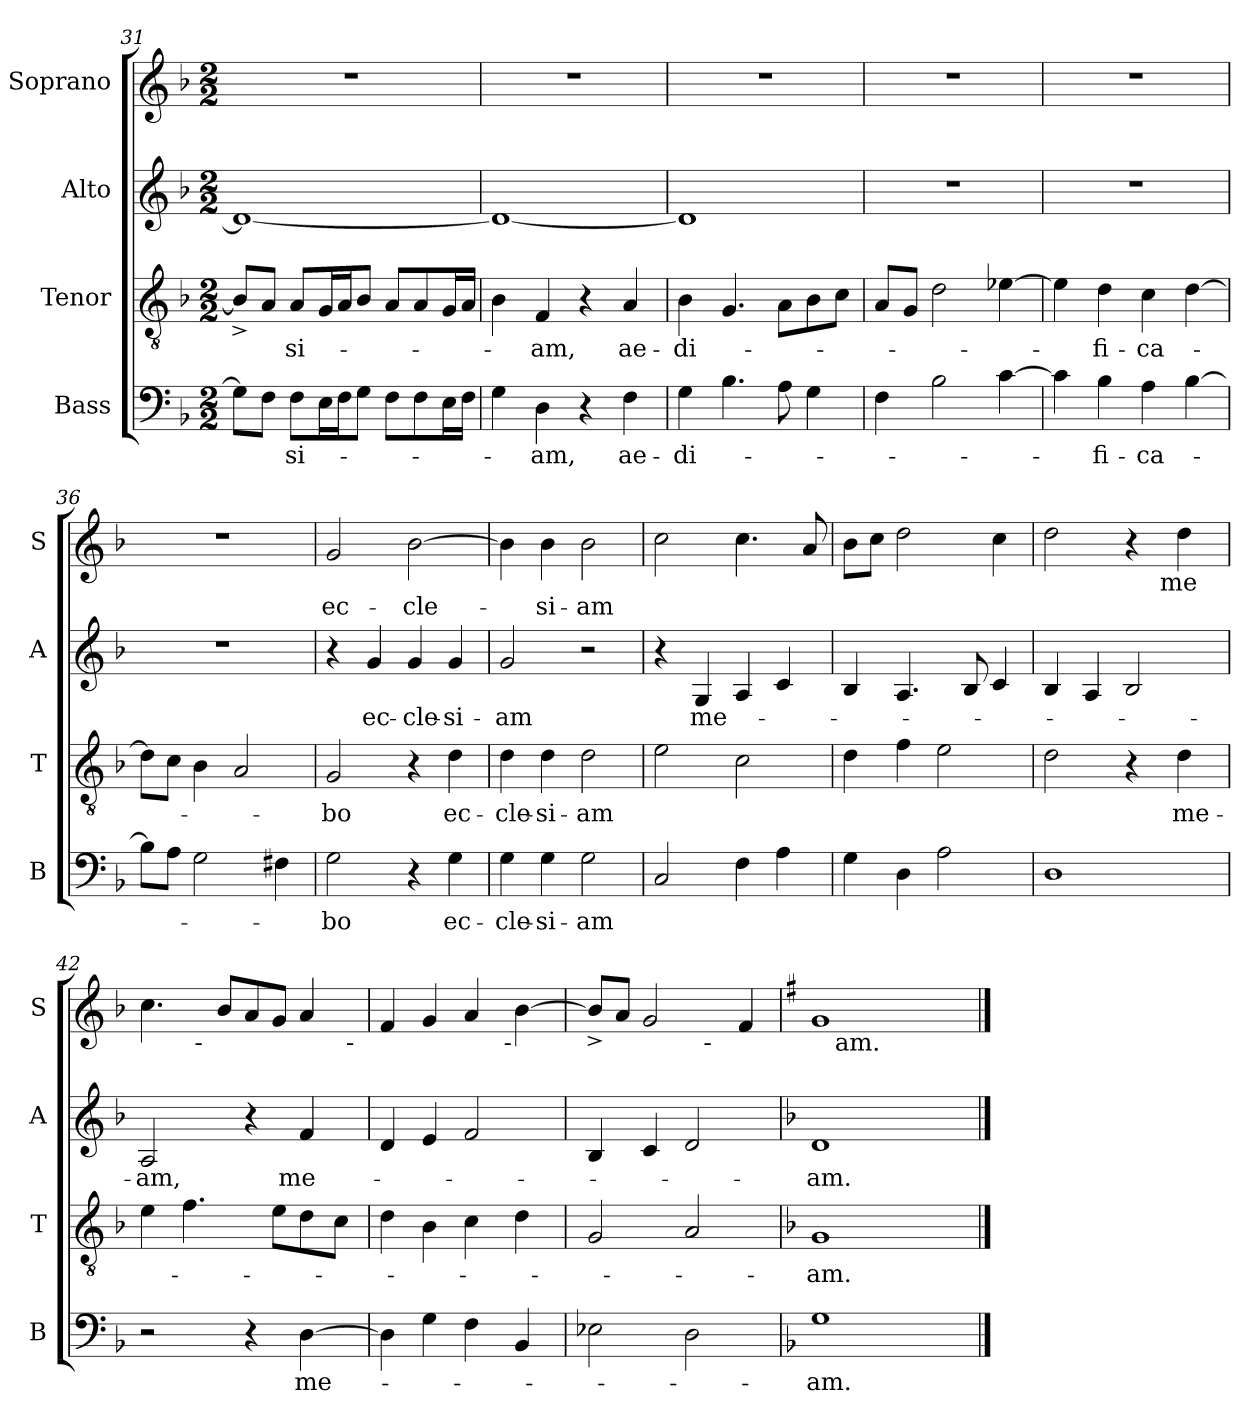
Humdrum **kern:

**kern	**text	**kern	**text	**kern	**text	**kern	**text
*part4	*part4	*part3	*part3	*part2	*part2	*part1	*part1
*staff4	*staff4	*staff3	*staff3	*staff2	*staff2	*staff1	*staff1
*I"Bass	*	*I"Tenor	*	*I"Alto	*	*I"Soprano	*
*I'B	*	*I'T	*	*I'A	*	*I'S	*
*clefF4	*	*clefGv2	*	*clefG2	*	*clefG2	*
*k[b-]	*	*k[b-]	*	*k[b-]	*	*k[b-]	*
*F:	*	*F:	*	*F:	*	*F:	*
*M2/2	*	*M2/2	*	*M2/2	*	*M2/2	*
=31	=31	=31	=31	=31	=31	=31	=31
8G\L]	.	8B-^</L]	.	1d_	.	1r	.
8F\J	.	8A/J	.	.	.	.	.
!	!LO:LY:b	!	!LO:LY:b	!	!	!	!
8F\L	-si-	8A/L	-si-	.	.	.	.
16E\L	.	16G/L	.	.	.	.	.
16F\J	.	16A/J	.	.	.	.	.
8G\J	.	8B-/J	.	.	.	.	.
8F\L	.	8A/L	.	.	.	.	.
8F\	.	8A/	.	.	.	.	.
16E\L	.	16G/L	.	.	.	.	.
16F\JJ	.	16A/JJ	.	.	.	.	.
!!LO:LB:g=z
=32	=32	=32	=32	=32	=32	=32	=32
4G\	.	4B-\	.	1d_	.	1r	.
!	!LO:LY:b	!	!LO:LY:b	!	!	!	!
4D\	-am,	4F/	-am,	.	.	.	.
4r	.	4r	.	.	.	.	.
!	!LO:LY:b	!	!LO:LY:b	!	!	!	!
4F\	ae-	4A/	ae-	.	.	.	.
=33	=33	=33	=33	=33	=33	=33	=33
!	!LO:LY:b	!	!LO:LY:b	!	!	!	!
4G\	-di-	4B-\	-di-	1d]	.	1r	.
4.B-\	.	4.G/	.	.	.	.	.
8A\	.	8A\L	.	.	.	.	.
4G\	.	8B-\	.	.	.	.	.
.	.	8c\J	.	.	.	.	.
=34	=34	=34	=34	=34	=34	=34	=34
4F\	.	8A/L	.	1r	.	1r	.
.	.	8G/J	.	.	.	.	.
2B-\	.	2d\	.	.	.	.	.
[>4c\	.	[>4e-X\	.	.	.	.	.
=35	=35	=35	=35	=35	=35	=35	=35
4c\]	.	4e-\]	.	1r	.	1r	.
!	!LO:LY:b	!	!LO:LY:b	!	!	!	!
4B-\	-fi-	4d\	-fi-	.	.	.	.
!	!LO:LY:b	!	!LO:LY:b	!	!	!	!
4A\	-ca-	4c\	-ca-	.	.	.	.
[>4B-\	.	[>4d\	.	.	.	.	.
=36	=36	=36	=36	=36	=36	=36	=36
8B-\L]	.	8d\L]	.	1r	.	1r	.
8A\J	.	8c\J	.	.	.	.	.
2G\	.	4B-\	.	.	.	.	.
.	.	2A/	.	.	.	.	.
4F#\	.	.	.	.	.	.	.
=37	=37	=37	=37	=37	=37	=37	=37
!	!LO:LY:b	!	!LO:LY:b	!	!	!	!LO:LY:b
2G\	-bo	2G/	-bo	4r	.	2g/	ec-
!	!	!	!	!	!LO:LY:b	!	!
.	.	.	.	4g/	ec-	.	.
!	!	!	!	!	!LO:LY:b	!	!LO:LY:b
4r	.	4r	.	4g/	-cle-	[>2b-\	-cle-
!	!LO:LY:b	!	!LO:LY:b	!	!LO:LY:b	!	!
4G\	ec-	4d\	ec-	4g/	-si-	.	.
=38	=38	=38	=38	=38	=38	=38	=38
!	!LO:LY:b	!	!LO:LY:b	!	!LO:LY:b	!	!
4G\	-cle-	4d\	-cle-	2g/	-am	4b-\]	.
!	!LO:LY:b:rj	!	!LO:LY:b:rj	!	!	!	!LO:LY:b
4G\	-si-	4d\	-si-	.	.	4b-\	-si-
!	!LO:LY:b	!	!LO:LY:b	!	!	!	!LO:LY:b
2G\	-am	2d\	-am	2r	.	2b-\	-am
!!LO:PB:g=z
=39	=39	=39	=39	=39	=39	=39	=39
2C/	.	2e\	.	4r	.	2cc\	.
!	!	!	!	!	!LO:LY:b	!	!
.	.	.	.	4G/	me-	.	.
4F\	.	2c\	.	4A/	.	4.cc\	.
4A\	.	.	.	4c/	.	.	.
.	.	.	.	.	.	8a/	.
=40	=40	=40	=40	=40	=40	=40	=40
4G\	.	4d\	.	4B-/	.	8b-\L	.
.	.	.	.	.	.	8cc\J	.
4D\	.	4f\	.	4.A/	.	2dd\	.
2A\	.	2e\	.	.	.	.	.
.	.	.	.	8B-/	.	.	.
.	.	.	.	4c/	.	4cc\	.
=41	=41	=41	=41	=41	=41	=41	=41
*	*	*	*	*	*	*^	*
1D	.	2d\	.	4B-/	.	2dd\	2ryy	.
.	.	.	.	4A/	.	.	.	.
.	.	4r	.	2B-/	.	4r	8.ryy	.
!	!	!	!	!	!	!	!LO:TX:b:t=me	!
.	.	.	.	.	.	.	4ryy	.
!	!	!	!LO:LY:b	!	!	!	!	!
.	.	4d\	me-	.	.	4dd\	.	.
.	.	.	.	.	.	.	16ryy	.
=42	=42	=42	=42	=42	=42	=42	=42	=42
!	!	!	!	!	!LO:LY:b	!	!	!
*	*	*	*	*	*	*	*^	*
2r	.	4e\	.	2A/	-am,	4.cc\	4ryy	2ryy	.
.	.	4.f\	.	.	.	.	32ryy	.	.
!	!	!	!	!	!	!	!LO:TX:b:t=-	!	!
.	.	.	.	.	.	.	2ryy	.	.
.	.	.	.	.	.	8b-/L	.	.	.
4r	.	.	.	4r	.	8a/	.	4ryy	.
.	.	8e\L	.	.	.	8g/J	.	.	.
!	!LO:LY:b	!	!	!	!LO:LY:b	!	!	!	!
[>4D\	me-	8d\	.	4f/	me-	4a/	.	8ryy	.
.	.	.	.	.	.	.	8..ryy	.	.
.	.	8c\J	.	.	.	.	.	32ryy	.
!	!	!	!	!	!	!	!	!LO:TX:b:t=-	!
.	.	.	.	.	.	.	.	16.ryy	.
*	*	*	*	*	*	*	*v	*v	*
=43	=43	=43	=43	=43	=43	=43	=43	=43
4D\]	.	4d\	.	4d/	.	4f/	2ryy	.
4G\	.	4B-\	.	4e/	.	4g/	.	.
4F\	.	4c\	.	2f/	.	4a/	8..ryy	.
!	!	!	!	!	!	!	!LO:TX:b:t=-	!
.	.	.	.	.	.	.	4ryy	.
4BB-/	.	4d\	.	.	.	[>4b-\	.	.
.	.	.	.	.	.	.	32ryy	.
=44	=44	=44	=44	=44	=44	=44	=44	=44
2E-X\	.	2G/	.	4B-/	.	8b-^</L]	2ryy	.
.	.	.	.	.	.	8a/J	.	.
.	.	.	.	4c/	.	2g/	.	.
2D\	.	2A/	.	2d/	.	.	16ryy	.
!	!	!	!	!	!	!	!LO:TX:b:t=-	!
.	.	.	.	.	.	.	4..ryy	.
.	.	.	.	.	.	4f/	.	.
=45	=45	=45	=45	=45	=45	=45	=45	=45
*	*	*	*	*	*	*k[f#]	*	*
*	*	*	*	*	*	*G:	*	*
!	!LO:LY:b	!	!LO:LY:b	!	!LO:LY:b	!	!	!
1G	-am.	1G	-am.	1d	-am.	1g	16.ryy	.
!	!	!	!	!	!	!	!LO:TX:b:t=am.	!
.	.	.	.	.	.	.	2ryy	.
.	.	.	.	.	.	.	4ryy	.
.	.	.	.	.	.	.	8ryy	.
.	.	.	.	.	.	.	32ryy	.
*	*	*	*	*	*	*v	*v	*
==	==	==	==	==	==	==	==
*-	*-	*-	*-	*-	*-	*-	*-
